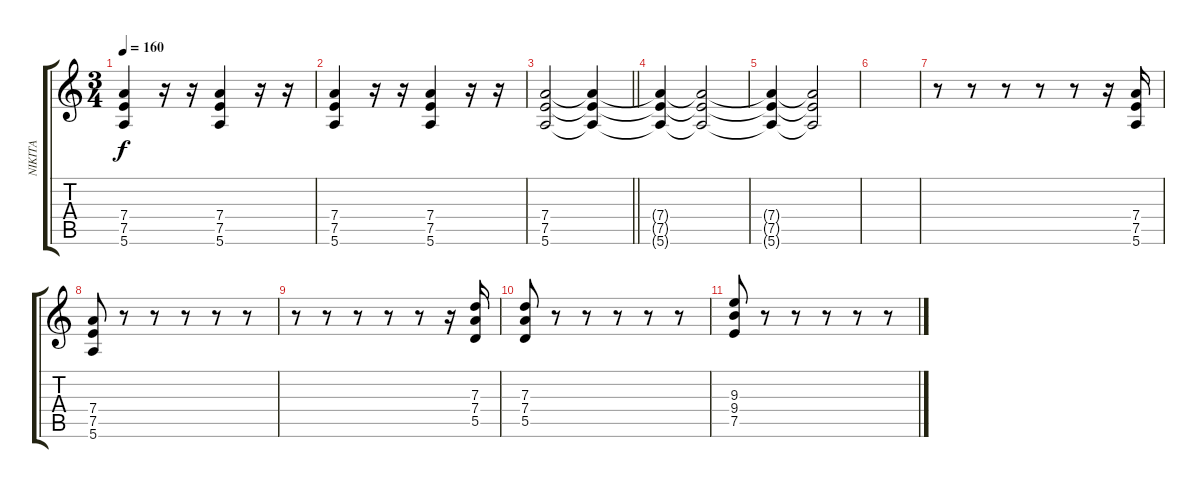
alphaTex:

\track ("NIKITA" "NIKITA") {instrument distortionguitar}
\staff {score tabs}
\tuning (E4 B3 G3 D3 A2 E2) {hide}
\ts (3 4)
\tempo 160
\clef g2
\ks c
(7.4 7.5 5.6).4{dy f} r.16 r.16 (7.4 7.5 5.6).4 r.16 r.16 |
(7.4 7.5 5.6).4 r.16 r.16 (7.4 7.5 5.6).4 r.16 r.16 |
\barLineRight lightlight
(7.4 7.5 5.6).2 (7.4{t} 7.5{t} 5.6{t}).4 |
(7.4{t} 7.5{t} 5.6{t}).4 (7.4{t} 7.5{t} 5.6{t}).2 |
(7.4{t} 7.5{t} 5.6{t}).4 (7.4{t} 7.5{t} 5.6{t}).2 |
|
r.8 r.8 r.8 r.8 r.8 r.16 (7.4 7.5 5.6).16 |
(7.4 7.5 5.6).8 r.8 r.8 r.8 r.8 r.8 |
r.8 r.8 r.8 r.8 r.8 r.16 (7.3 7.4 5.5).16 |
(7.3 7.4 5.5).8 r.8 r.8 r.8 r.8 r.8 |
(9.3 9.4 7.5).8 r.8 r.8 r.8 r.8 r.8
